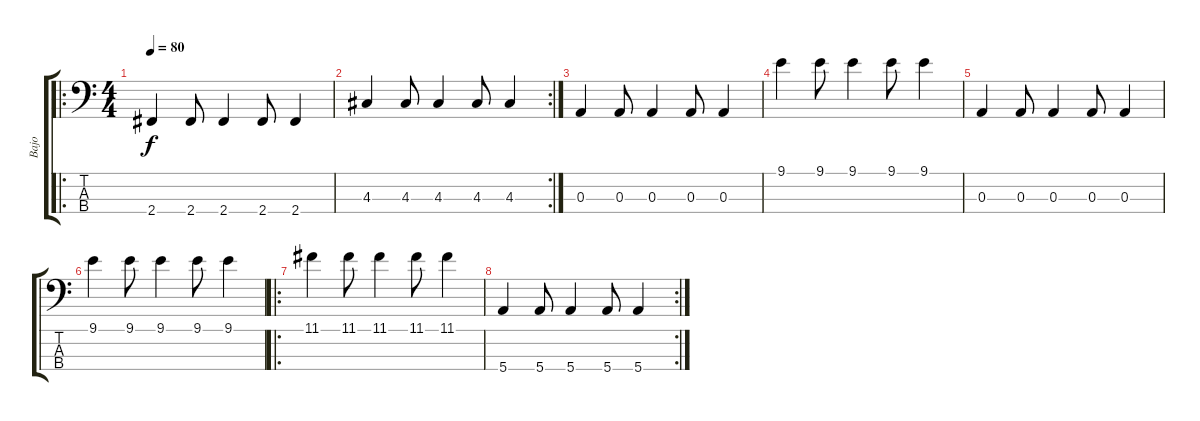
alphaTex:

\track ("Bajo" "Bajo") {instrument electricbassfinger}
\staff {score tabs}
\tuning (G2 D2 A1 E1) {hide}
\ro
\ts (4 4)
\tempo 80
\clef f4
\ks c
2.4.4{dy f} 2.4.8 2.4.4 2.4.8 2.4.4 |
\rc 2
4.3.4 4.3.8 4.3.4 4.3.8 4.3.4 |
0.3.4 0.3.8 0.3.4 0.3.8 0.3.4 |
9.1.4 9.1.8 9.1.4 9.1.8 9.1.4 |
0.3.4 0.3.8 0.3.4 0.3.8 0.3.4 |
9.1.4 9.1.8 9.1.4 9.1.8 9.1.4 |
\ro
11.1.4 11.1.8 11.1.4 11.1.8 11.1.4 |
\rc 2
5.4.4 5.4.8 5.4.4 5.4.8 5.4.4
